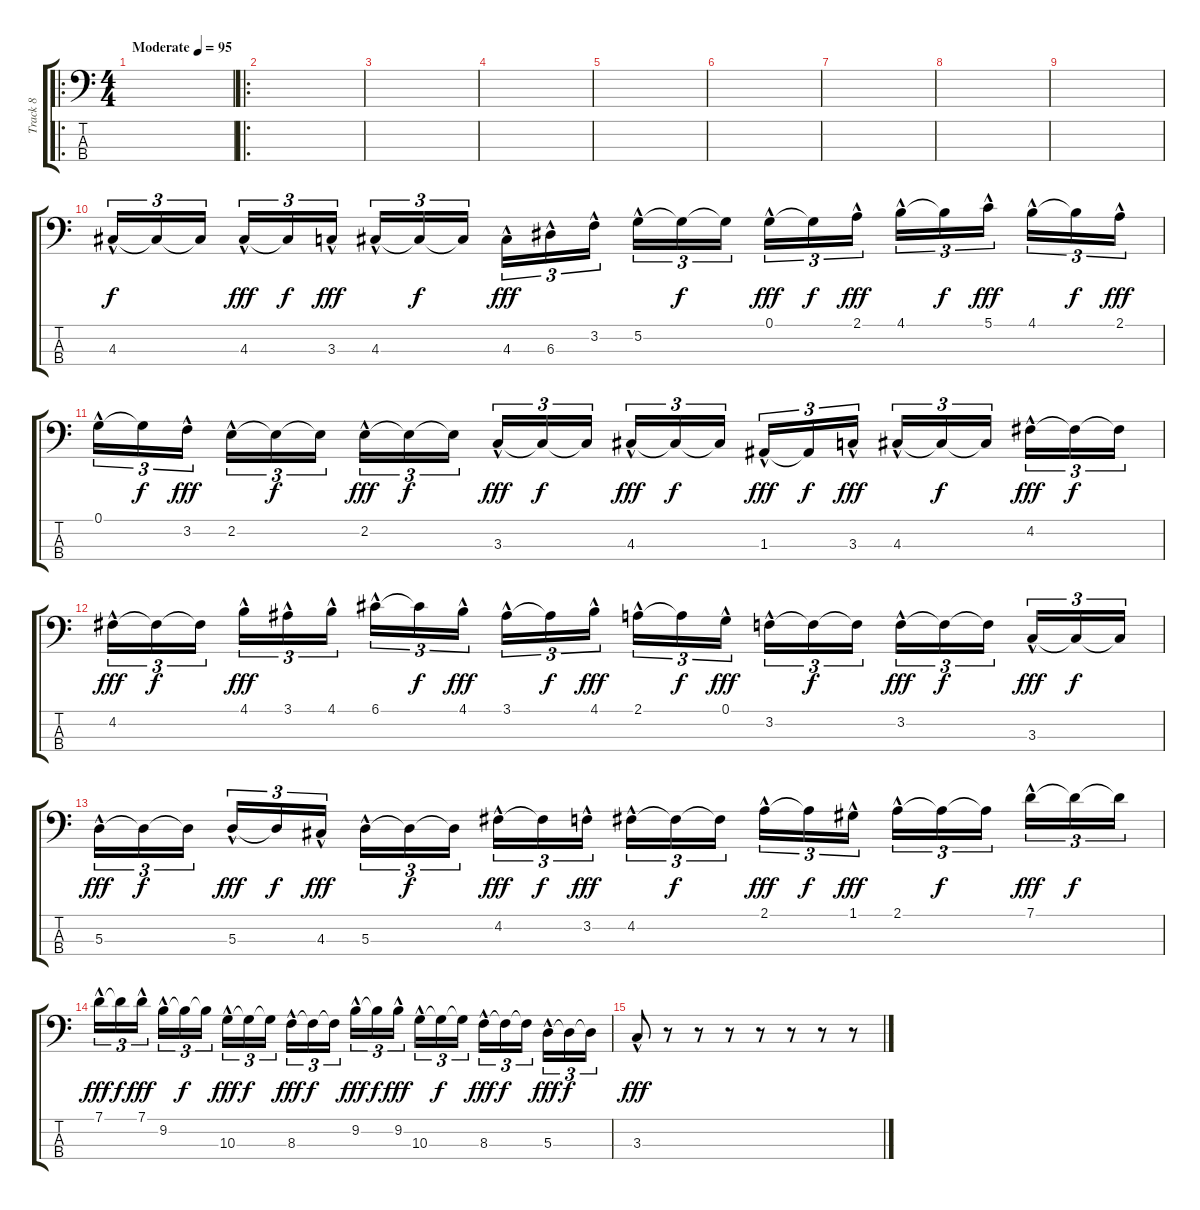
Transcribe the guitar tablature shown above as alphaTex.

\track ("Track 8" "Track 8") {instrument slapbass1}
\staff {score tabs}
\tuning (G2 D2 A1 E1) {hide}
\ro
\ts (4 4)
\tempo (95 "Moderate")
\clef f4
\ks c
|
\ro
|
|
|
|
|
|
|
|
4.3{hac}.16{tu (3 2)} 4.3{t}.16{tu (3 2) dy f} 4.3{t}.16{tu (3 2) beam splitsecondary} 4.3{hac}.16{tu (3 2) dy fff} 4.3{t}.16{tu (3 2) dy f} 3.3{hac}.16{tu (3 2) dy fff} 4.3{hac}.16{tu (3 2)} 4.3{t}.16{tu (3 2) dy f} 4.3{t}.16{tu (3 2) beam splitsecondary} 4.3{hac}.16{tu (3 2) dy fff} 6.3{hac}.16{tu (3 2)} 3.2{hac}.16{tu (3 2)} 5.2{hac}.16{tu (3 2)} 5.2{t}.16{tu (3 2) dy f} 5.2{t}.16{tu (3 2) beam splitsecondary} 0.1{hac}.16{tu (3 2) dy fff} 0.1{t}.16{tu (3 2) dy f} 2.1{hac}.16{tu (3 2) dy fff} 4.1{hac}.16{tu (3 2)} 4.1{t}.16{tu (3 2) dy f} 5.1{hac}.16{tu (3 2) dy fff beam splitsecondary} 4.1{hac}.16{tu (3 2)} 4.1{t}.16{tu (3 2) dy f} 2.1{hac}.16{tu (3 2) dy fff} |
0.1{hac}.16{tu (3 2)} 0.1{t}.16{tu (3 2) dy f} 3.2{hac}.16{tu (3 2) dy fff beam splitsecondary} 2.2{hac}.16{tu (3 2)} 2.2{t}.16{tu (3 2) dy f} 2.2{t}.16{tu (3 2)} 2.2{hac}.16{tu (3 2) dy fff} 2.2{t}.16{tu (3 2) dy f} 2.2{t}.16{tu (3 2) beam splitsecondary} 3.3{hac}.16{tu (3 2) dy fff} 3.3{t}.16{tu (3 2) dy f} 3.3{t}.16{tu (3 2)} 4.3{hac}.16{tu (3 2) dy fff} 4.3{t}.16{tu (3 2) dy f} 4.3{t}.16{tu (3 2) beam splitsecondary} 1.3{hac}.16{tu (3 2) dy fff} 1.3{t}.16{tu (3 2) dy f} 3.3{hac}.16{tu (3 2) dy fff} 4.3{hac}.16{tu (3 2)} 4.3{t}.16{tu (3 2) dy f} 4.3{t}.16{tu (3 2) beam splitsecondary} 4.2{hac}.16{tu (3 2) dy fff} 4.2{t}.16{tu (3 2) dy f} 4.2{t}.16{tu (3 2)} |
4.2{hac}.16{tu (3 2) dy fff} 4.2{t}.16{tu (3 2) dy f} 4.2{t}.16{tu (3 2) beam splitsecondary} 4.1{hac}.16{tu (3 2) dy fff} 3.1{hac}.16{tu (3 2)} 4.1{hac}.16{tu (3 2)} 6.1{hac}.16{tu (3 2)} 6.1{t}.16{tu (3 2) dy f} 4.1{hac}.16{tu (3 2) dy fff beam splitsecondary} 3.1{hac}.16{tu (3 2)} 3.1{t}.16{tu (3 2) dy f} 4.1{hac}.16{tu (3 2) dy fff} 2.1{hac}.16{tu (3 2)} 2.1{t}.16{tu (3 2) dy f} 0.1{hac}.16{tu (3 2) dy fff beam splitsecondary} 3.2{hac}.16{tu (3 2)} 3.2{t}.16{tu (3 2) dy f} 3.2{t}.16{tu (3 2)} 3.2{hac}.16{tu (3 2) dy fff} 3.2{t}.16{tu (3 2) dy f} 3.2{t}.16{tu (3 2) beam splitsecondary} 3.3{hac}.16{tu (3 2) dy fff} 3.3{t}.16{tu (3 2) dy f} 3.3{t}.16{tu (3 2)} |
5.3{hac}.16{tu (3 2) dy fff} 5.3{t}.16{tu (3 2) dy f} 5.3{t}.16{tu (3 2) beam splitsecondary} 5.3{hac}.16{tu (3 2) dy fff} 5.3{t}.16{tu (3 2) dy f} 4.3{hac}.16{tu (3 2) dy fff} 5.3{hac}.16{tu (3 2)} 5.3{t}.16{tu (3 2) dy f} 5.3{t}.16{tu (3 2) beam splitsecondary} 4.2{hac}.16{tu (3 2) dy fff} 4.2{t}.16{tu (3 2) dy f} 3.2{hac}.16{tu (3 2) dy fff} 4.2{hac}.16{tu (3 2)} 4.2{t}.16{tu (3 2) dy f} 4.2{t}.16{tu (3 2) beam splitsecondary} 2.1{hac}.16{tu (3 2) dy fff} 2.1{t}.16{tu (3 2) dy f} 1.1{hac}.16{tu (3 2) dy fff} 2.1{hac}.16{tu (3 2)} 2.1{t}.16{tu (3 2) dy f} 2.1{t}.16{tu (3 2) beam splitsecondary} 7.1{hac}.16{tu (3 2) dy fff} 7.1{t}.16{tu (3 2) dy f} 7.1{t}.16{tu (3 2)} |
7.1{hac}.16{tu (3 2) dy fff} 7.1{t}.16{tu (3 2) dy f} 7.1{hac}.16{tu (3 2) dy fff beam splitsecondary} 9.2{hac}.16{tu (3 2)} 9.2{t}.16{tu (3 2) dy f} 9.2{t}.16{tu (3 2)} 10.3{hac}.16{tu (3 2) dy fff} 10.3{t}.16{tu (3 2) dy f} 10.3{t}.16{tu (3 2) beam splitsecondary} 8.3{hac}.16{tu (3 2) dy fff} 8.3{t}.16{tu (3 2) dy f} 8.3{t}.16{tu (3 2)} 9.2{hac}.16{tu (3 2) dy fff} 9.2{t}.16{tu (3 2) dy f} 9.2{hac}.16{tu (3 2) dy fff beam splitsecondary} 10.3{hac}.16{tu (3 2)} 10.3{t}.16{tu (3 2) dy f} 10.3{t}.16{tu (3 2)} 8.3{hac}.16{tu (3 2) dy fff} 8.3{t}.16{tu (3 2) dy f} 8.3{t}.16{tu (3 2) beam splitsecondary} 5.3{hac}.16{tu (3 2) dy fff} 5.3{t}.16{tu (3 2) dy f} 5.3{t}.16{tu (3 2)} |
3.3{hac}.8{dy fff} r.8 r.8 r.8 r.8 r.8 r.8 r.8
